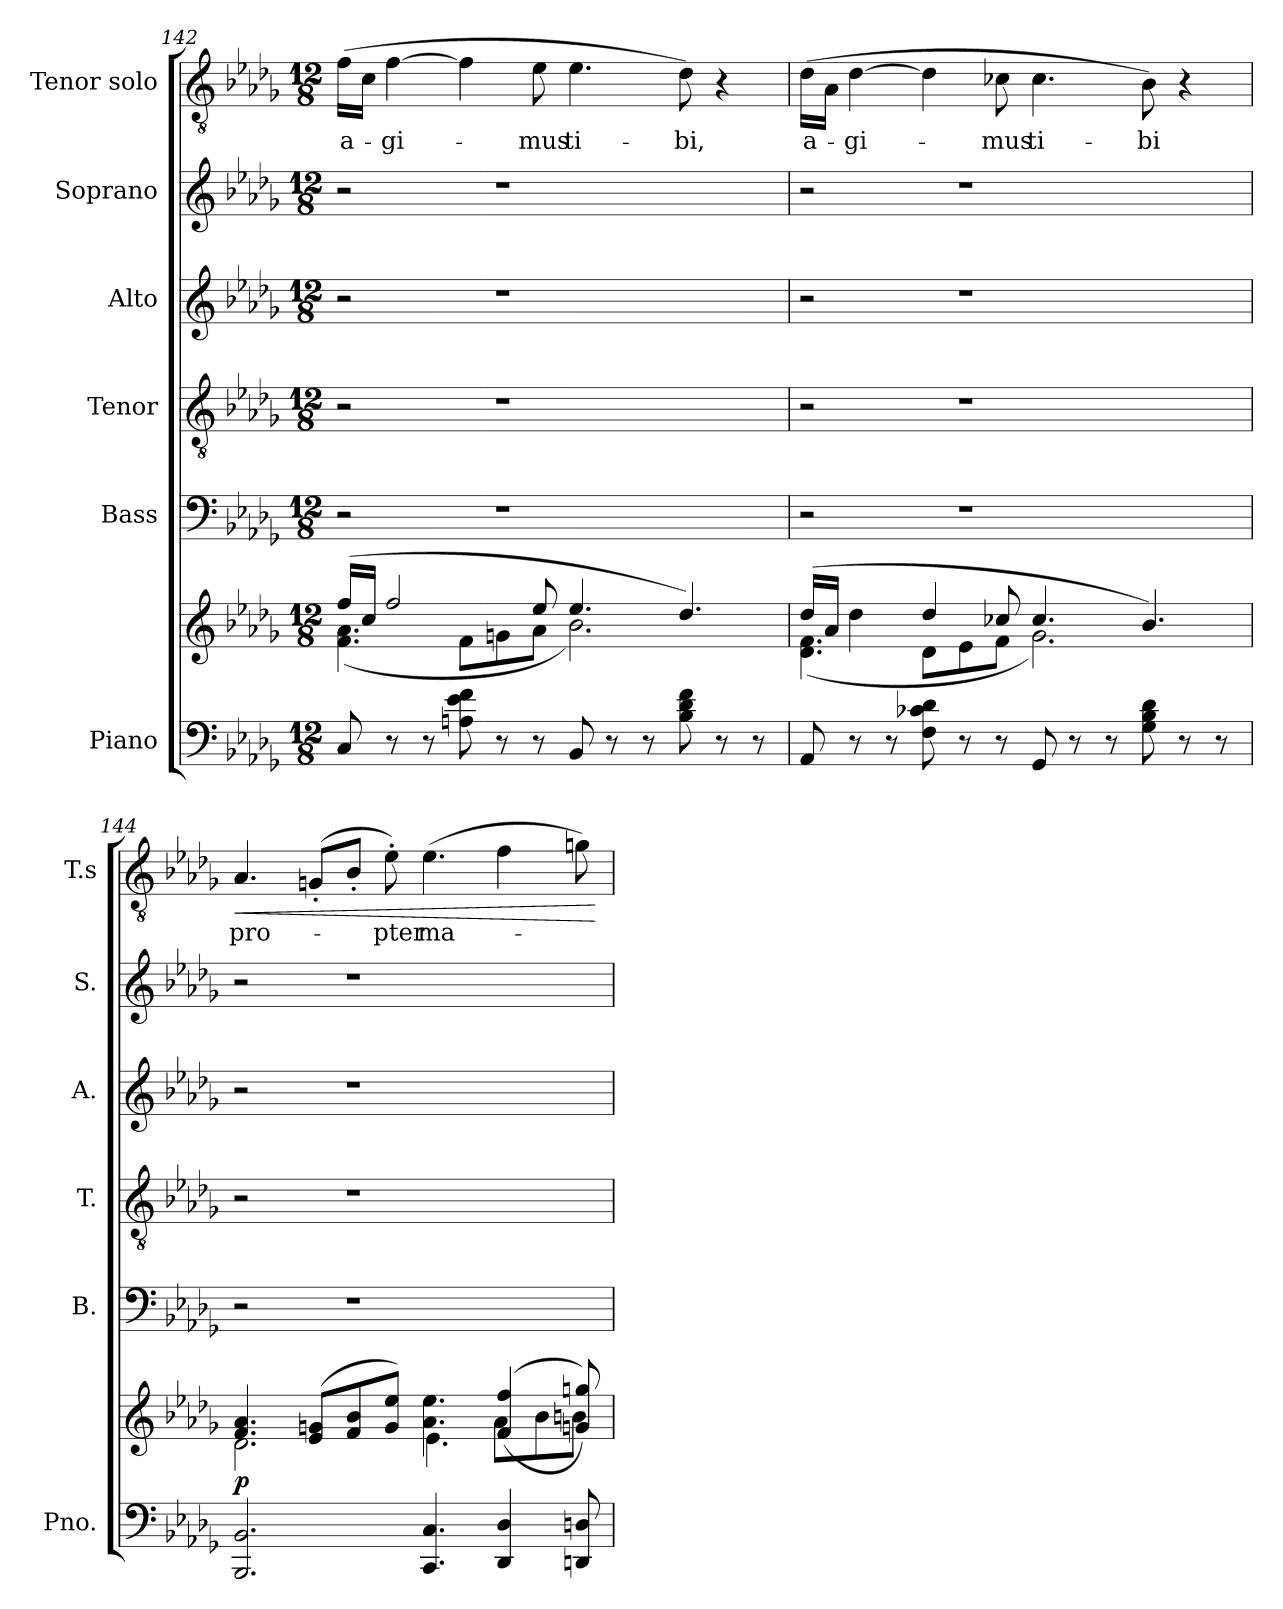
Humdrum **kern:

**kern	**kern	**dynam	**kern	**kern	**kern	**kern	**kern	**text	**dynam
*part6	*part6	*part6	*part5	*part4	*part3	*part2	*part1	*part1	*part1
*staff7	*staff6	*staff6/7	*staff5	*staff4	*staff3	*staff2	*staff1	*staff1	*staff1
*I"Piano	*	*	*I"Bass	*I"Tenor	*I"Alto	*I"Soprano	*I"Tenor solo	*	*
*I'Pno.	*	*	*I'B.	*I'T.	*I'A.	*I'S.	*I'T.s	*	*
!!LO:LB:g=z
*clefF4	*clefG2	*	*clefF4	*clefGv2	*clefG2	*clefG2	*clefGv2	*	*
*k[b-e-a-d-g-]	*k[b-e-a-d-g-]	*	*k[b-e-a-d-g-]	*k[b-e-a-d-g-]	*k[b-e-a-d-g-]	*k[b-e-a-d-g-]	*k[b-e-a-d-g-]	*	*
*M12/8	*M12/8	*	*M12/8	*M12/8	*M12/8	*M12/8	*M12/8	*	*
=142	=142	=142	=142	=142	=142	=142	=142	=142	=142
*	*^	*	*	*	*	*	*	*	*
!	!	!	!	!	!	!	!	!	!LO:LY:b	!
8C/	(>16ff/LL	(<4.f\ 4.a-\	.	2r	2r	2r	2r	(>16f\LL	a-	.
.	16cc/JJ	.	.	.	.	.	.	16c\JJ	.	.
!	!	!	!	!	!	!	!	!	!LO:LY:b	!
8r	2ff/	.	.	.	.	.	.	[4f\	-gi-	.
8r	.	.	.	.	.	.	.	.	.	.
8An\ 8e-\ 8f\	.	8f\L	.	.	.	.	.	4f\]	.	.
8r	.	8gn\	.	1r	1r	1r	1r	.	.	.
!	!	!	!	!	!	!	!	!	!LO:LY:b	!
8r	8ee-/	8a-\J	.	.	.	.	.	8e-\	-mus	.
!	!	!	!	!	!	!	!	!	!LO:LY:b	!
8BB-/	4.ee-/	2.b-\)	.	.	.	.	.	4.e-\	ti-	.
8r	.	.	.	.	.	.	.	.	.	.
8r	.	.	.	.	.	.	.	.	.	.
!	!	!	!	!	!	!	!	!	!LO:LY:b	!
8B-\ 8d-\ 8f\	4.dd-/)	.	.	.	.	.	.	8d-\)	-bi,	.
8r	.	.	.	.	.	.	.	4r	.	.
8r	.	.	.	.	.	.	.	.	.	.
=143	=143	=143	=143	=143	=143	=143	=143	=143	=143	=143
!	!	!	!	!	!	!	!	!	!LO:LY:b	!
8AA-/	(>16dd-/LL	(<4.d-\ 4.f\	.	2r	2r	2r	2r	(>16d-\LL	a-	.
.	16a-/JJ	.	.	.	.	.	.	16A-\JJ	.	.
!	!	!	!	!	!	!	!	!	!LO:LY:b	!
8r	4dd-\	.	.	.	.	.	.	[4d-\	-gi-	.
8r	.	.	.	.	.	.	.	.	.	.
8F\ 8c-X\ 8d-\	4dd-/	8d-\L	.	.	.	.	.	4d-\]	.	.
8r	.	8e-\	.	1r	1r	1r	1r	.	.	.
!	!	!	!	!	!	!	!	!	!LO:LY:b	!
8r	8cc-X/	8f\J	.	.	.	.	.	8c-X\	-mus	.
!	!	!	!	!	!	!	!	!	!LO:LY:b	!
8GG-/	4.cc-/	2.g-\)	.	.	.	.	.	4.c-\	ti-	.
8r	.	.	.	.	.	.	.	.	.	.
8r	.	.	.	.	.	.	.	.	.	.
!	!	!	!	!	!	!	!	!	!LO:LY:b	!
8G-\ 8B-\ 8d-\	4.b-/)	.	.	.	.	.	.	8B-\)	-bi	.
8r	.	.	.	.	.	.	.	4r	.	.
8r	.	.	.	.	.	.	.	.	.	.
=144	=144	=144	=144	=144	=144	=144	=144	=144	=144	=144
!	!	!	!LO:DY:a=2	!	!	!	!	!	!LO:LY:b	!LO:HP:b
2.BBB-/ 2.BB-/	4.f/ 4.a-/	2.d-\	p	2r	2r	2r	2r	4.A-/	pro-	<
.	(>8e-/ 8gn/L	.	.	.	.	.	.	(>8Gn'/L	.	.
.	8f/ 8b-/	.	.	1r	1r	1r	1r	8B-'/J	.	.
!	!	!	!	!	!	!	!	!	!LO:LY:b	!
.	8g/ 8ee-/J)	.	.	.	.	.	.	8e-'\)	-pter	.
!	!	!	!	!	!	!	!	!	!LO:LY:b	!
4.CC/ 4.C/	4.a-\ 4.ee-\	4.e-\	.	.	.	.	.	(>4.e-\	ma-	.
4DD-/ 4D-/	(>(<4f/ 4ff/	8a-\L	.	.	.	.	.	4f\	.	.
.	.	8b-\	.	.	.	.	.	.	.	.
8DDn/ 8Dn/	8gn/ 8ggn/))	8bn\J	.	.	.	.	.	8gn\)	.	.
*	*v	*v	*	*	*	*	*	*	*	*
.	.	.	.	.	.	.	.	.	[
=	=	=	=	=	=	=	=	=	=
*-	*-	*-	*-	*-	*-	*-	*-	*-	*-
